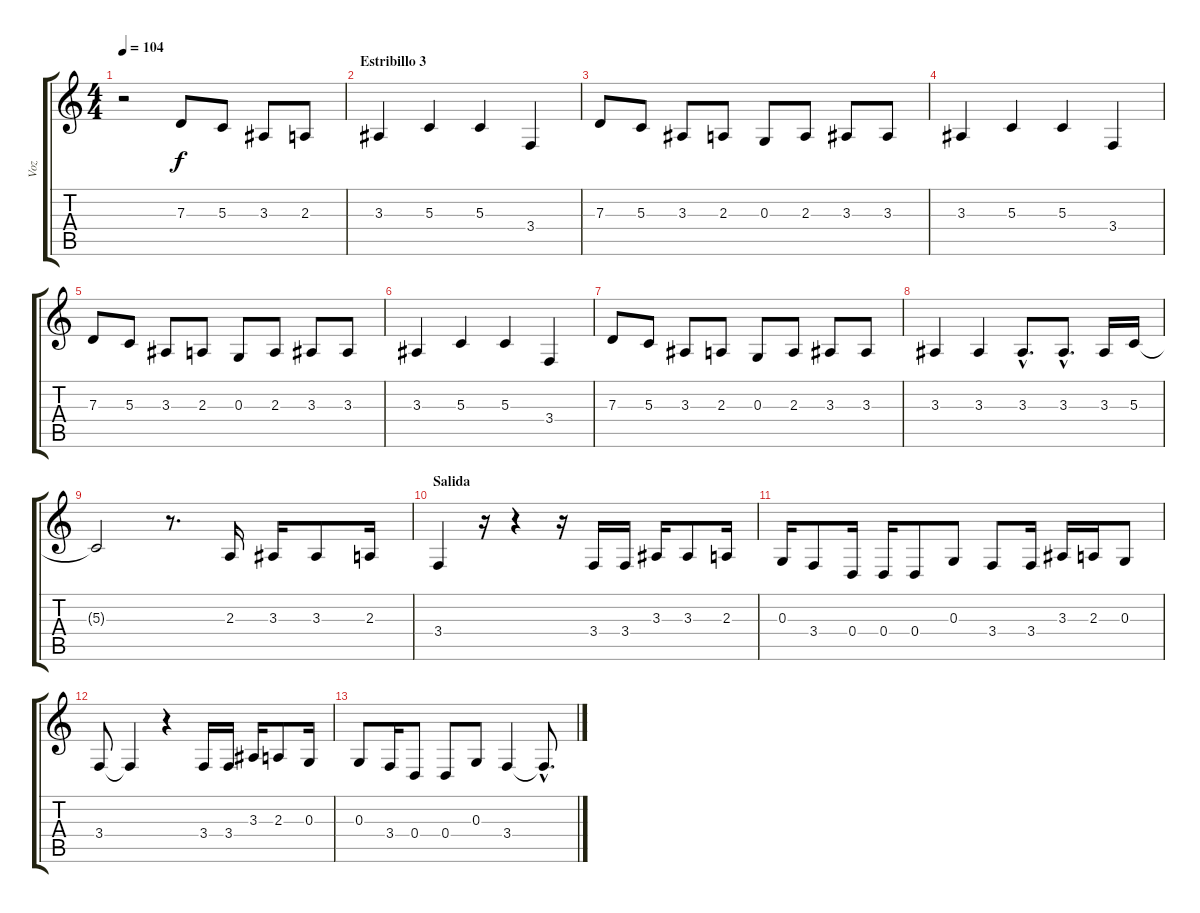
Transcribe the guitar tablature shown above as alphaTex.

\track ("Voz" "Voz") {instrument oboe}
\staff {score tabs}
\tuning (E4 B3 G3 D3 A2 E2) {hide}
\ts (4 4)
\tempo 104
\clef g2
\ks c
r.2{dy f} 7.3.8 5.3.8 3.3.8 2.3.8 |
\section ("" "Estribillo 3")
3.3.4 5.3.4 5.3.4 3.4.4 |
7.3.8 5.3.8 3.3.8 2.3.8 0.3.8 2.3.8 3.3.8 3.3.8 |
3.3.4 5.3.4 5.3.4 3.4.4 |
7.3.8 5.3.8 3.3.8 2.3.8 0.3.8 2.3.8 3.3.8 3.3.8 |
3.3.4 5.3.4 5.3.4 3.4.4 |
7.3.8 5.3.8 3.3.8 2.3.8 0.3.8 2.3.8 3.3.8 3.3.8 |
3.3.4 3.3.4 3.3{hac}.8{d} 3.3{hac}.8{d} 3.3.16 5.3.16 |
5.3{t}.2 r.8{d} 2.3.16 3.3.16 3.3.8 2.3.16 |
\section ("" "Salida")
3.4.4 r.16 r.4 r.16 3.4.16 3.4.16 3.3.16 3.3.8 2.3.16 |
0.3.16 3.4.8 0.4.16 0.4.16 0.4.8 0.3.8 3.4.8 3.4.16 3.3.16 2.3.16 0.3.8 |
3.4.8 3.4{t}.4 r.4 3.4.16 3.4.16 3.3.16 2.3.8 0.3.16 |
0.3.8 3.4.16 0.4.8 0.4.8 0.3.8 3.4.4 3.4{hac t}.8{d}
